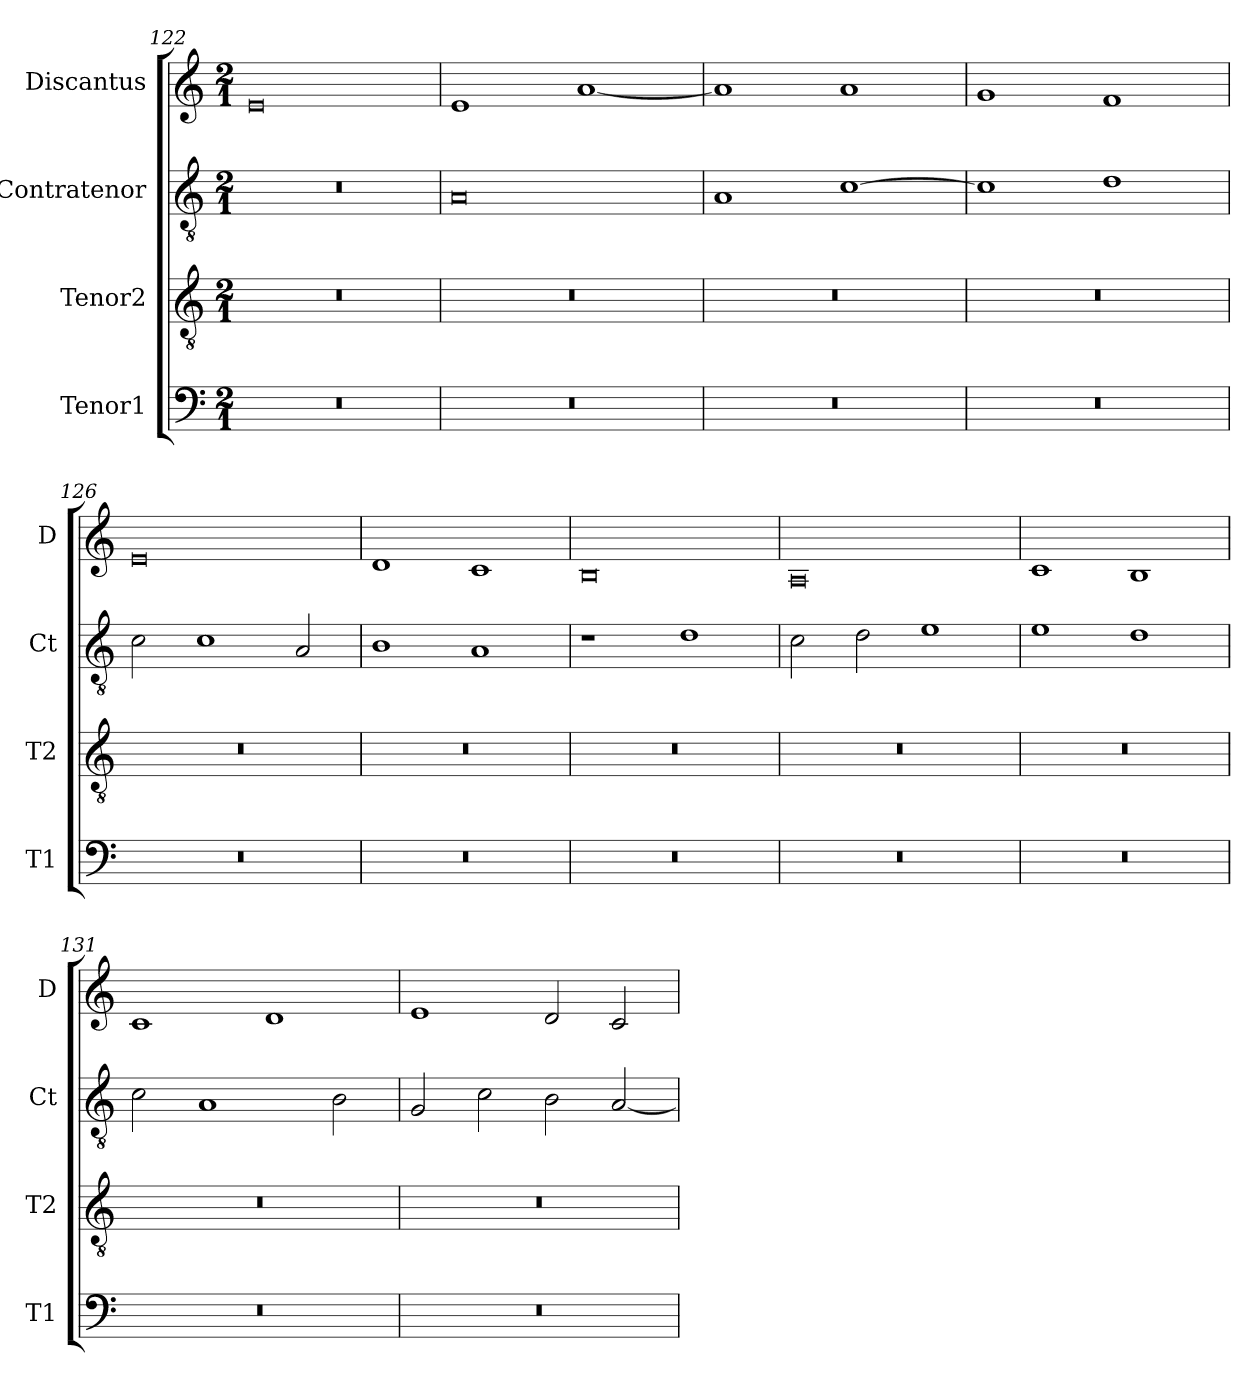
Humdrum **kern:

**kern	**kern	**kern	**kern
*part4	*part3	*part2	*part1
*staff4	*staff3	*staff2	*staff1
*I"Tenor1	*I"Tenor2	*I"Contratenor	*I"Discantus
*I'T1	*I'T2	*I'Ct	*I'D
*clefF4	*clefGv2	*clefGv2	*clefG2
*k[]	*k[]	*k[]	*k[]
*M2/1	*M2/1	*M2/1	*M2/1
=122	=122	=122	=122
0r	0r	0r	0e
=123	=123	=123	=123
0r	0r	0A	1e
.	.	.	[1a
=124	=124	=124	=124
0r	0r	1A	1a]
.	.	[1c	1a
=125	=125	=125	=125
0r	0r	1c]	1g
.	.	1d	1f
=126	=126	=126	=126
0r	0r	2c\	0e
.	.	1c	.
.	.	2A/	.
=127	=127	=127	=127
0r	0r	1B	1d
.	.	1A	1c
=128	=128	=128	=128
0r	0r	1r	0B
.	.	1d	.
=129	=129	=129	=129
0r	0r	2c\	0A
.	.	2d\	.
.	.	1e	.
=130	=130	=130	=130
0r	0r	1e	1c
.	.	1d	1B
=131	=131	=131	=131
0r	0r	2c\	1c
.	.	1A	.
.	.	.	1d
.	.	2B\	.
=132	=132	=132	=132
0r	0r	2G/	1e
.	.	2c\	.
.	.	2B\	2d/
.	.	[2A/	2c/
=	=	=	=
*-	*-	*-	*-
